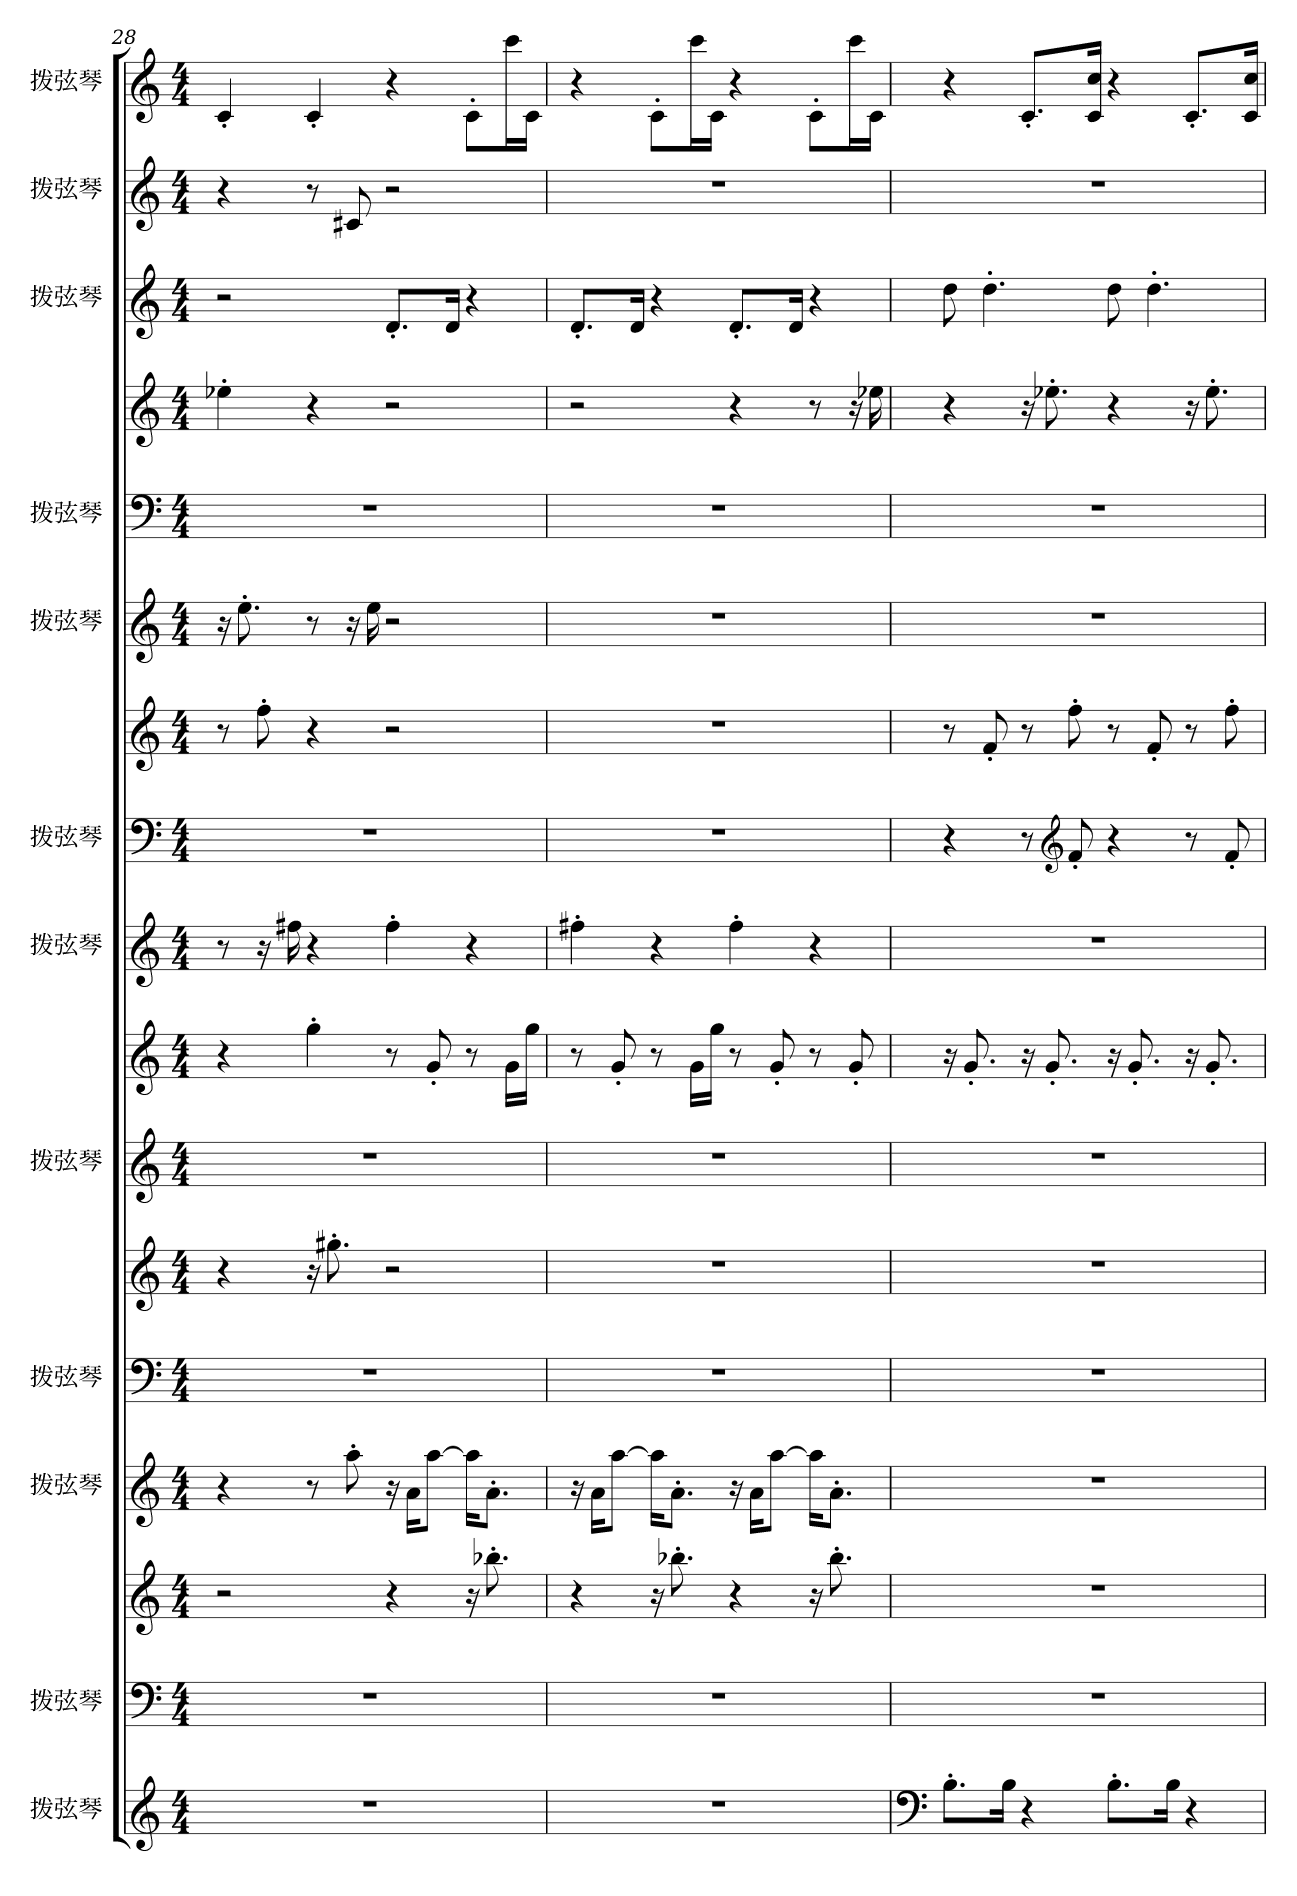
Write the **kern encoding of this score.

**kern	**kern	**kern	**kern	**kern	**kern	**kern	**kern	**kern	**kern	**kern	**kern	**kern	**kern	**kern	**kern	**kern
*part12	*part11	*part11	*part10	*part9	*part9	*part8	*part8	*part7	*part6	*part6	*part5	*part4	*part4	*part3	*part2	*part1
*staff17	*staff16	*staff15	*staff14	*staff13	*staff12	*staff11	*staff10	*staff9	*staff8	*staff7	*staff6	*staff5	*staff4	*staff3	*staff2	*staff1
*I"拨弦琴	*I"拨弦琴	*	*I"拨弦琴	*I"拨弦琴	*	*I"拨弦琴	*	*I"拨弦琴	*I"拨弦琴	*	*I"拨弦琴	*I"拨弦琴	*	*I"拨弦琴	*I"拨弦琴	*I"拨弦琴
*clefG2	*clefF4	*clefG2	*clefG2	*clefF4	*clefG2	*clefG2	*clefG2	*clefG2	*clefF4	*clefG2	*clefG2	*clefF4	*clefG2	*clefG2	*clefG2	*clefG2
*k[]	*k[]	*k[]	*k[]	*k[]	*k[]	*k[]	*k[]	*k[]	*k[]	*k[]	*k[]	*k[]	*k[]	*k[]	*k[]	*k[]
*M4/4	*M4/4	*M4/4	*M4/4	*M4/4	*M4/4	*M4/4	*M4/4	*M4/4	*M4/4	*M4/4	*M4/4	*M4/4	*M4/4	*M4/4	*M4/4	*M4/4
=28	=28	=28	=28	=28	=28	=28	=28	=28	=28	=28	=28	=28	=28	=28	=28	=28
1r	1r	2r	4r	1r	4r	1r	4r	8r	1r	8r	16r	1r	4ee-X'\	2r	4r	4c'/
.	.	.	.	.	.	.	.	.	.	.	8.ee'\	.	.	.	.	.
.	.	.	.	.	.	.	.	16r	.	8ff'\	.	.	.	.	.	.
.	.	.	.	.	.	.	.	16ff#X\	.	.	.	.	.	.	.	.
.	.	.	8r	.	16r	.	4gg'\	4r	.	4r	8r	.	4r	.	8r	4c'/
.	.	.	.	.	8.gg#X'\	.	.	.	.	.	.	.	.	.	.	.
.	.	.	8aa'\	.	.	.	.	.	.	.	16r	.	.	.	8c#X/	.
.	.	.	.	.	.	.	.	.	.	.	16ee\	.	.	.	.	.
.	.	4r	16r	.	2r	.	8r	4ff#'\	.	2r	2r	.	2r	8.d'/L	2r	4r
.	.	.	16a\KL	.	.	.	.	.	.	.	.	.	.	.	.	.
.	.	.	[8aa\J	.	.	.	8g'/	.	.	.	.	.	.	.	.	.
.	.	.	.	.	.	.	.	.	.	.	.	.	.	16d/Jk	.	.
.	.	16r	16aa\KL]	.	.	.	8r	4r	.	.	.	.	.	4r	.	8c'\L
.	.	8.bb-X'\	8.a'\J	.	.	.	.	.	.	.	.	.	.	.	.	.
.	.	.	.	.	.	.	16g\LL	.	.	.	.	.	.	.	.	16ccc\L
.	.	.	.	.	.	.	16gg\JJ	.	.	.	.	.	.	.	.	16c\JJ
!!LO:PB:g=z
=29	=29	=29	=29	=29	=29	=29	=29	=29	=29	=29	=29	=29	=29	=29	=29	=29
1r	1r	4r	16r	1r	1r	1r	8r	4ff#X'\	1r	1r	1r	1r	2r	8.d'/L	1r	4r
.	.	.	16a\KL	.	.	.	.	.	.	.	.	.	.	.	.	.
.	.	.	[8aa\J	.	.	.	8g'/	.	.	.	.	.	.	.	.	.
.	.	.	.	.	.	.	.	.	.	.	.	.	.	16d/Jk	.	.
.	.	16r	16aa\KL]	.	.	.	8r	4r	.	.	.	.	.	4r	.	8c'\L
.	.	8.bb-X'\	8.a'\J	.	.	.	.	.	.	.	.	.	.	.	.	.
.	.	.	.	.	.	.	16g\LL	.	.	.	.	.	.	.	.	16ccc\L
.	.	.	.	.	.	.	16gg\JJ	.	.	.	.	.	.	.	.	16c\JJ
.	.	4r	16r	.	.	.	8r	4ff#'\	.	.	.	.	4r	8.d'/L	.	4r
.	.	.	16a\KL	.	.	.	.	.	.	.	.	.	.	.	.	.
.	.	.	[8aa\J	.	.	.	8g'/	.	.	.	.	.	.	.	.	.
.	.	.	.	.	.	.	.	.	.	.	.	.	.	16d/Jk	.	.
.	.	16r	16aa\KL]	.	.	.	8r	4r	.	.	.	.	8r	4r	.	8c'\L
.	.	8.bb-'\	8.a'\J	.	.	.	.	.	.	.	.	.	.	.	.	.
.	.	.	.	.	.	.	8g'/	.	.	.	.	.	16r	.	.	16ccc\L
.	.	.	.	.	.	.	.	.	.	.	.	.	16ee-X\	.	.	16c\JJ
=30	=30	=30	=30	=30	=30	=30	=30	=30	=30	=30	=30	=30	=30	=30	=30	=30
*clefF4	*	*	*	*	*	*	*	*	*	*	*	*	*	*	*	*
8.B'\L	1r	1r	1r	1r	1r	1r	16r	1r	4r	8r	1r	1r	4r	8dd\	1r	4r
.	.	.	.	.	.	.	8.g'/	.	.	.	.	.	.	.	.	.
.	.	.	.	.	.	.	.	.	.	8f'/	.	.	.	4.dd'\	.	.
16B\Jk	.	.	.	.	.	.	.	.	.	.	.	.	.	.	.	.
4r	.	.	.	.	.	.	16r	.	8r	8r	.	.	16r	.	.	8.c'/L
.	.	.	.	.	.	.	8.g'/	.	.	.	.	.	8.ee-X'\	.	.	.
*	*	*	*	*	*	*	*	*	*clefG2	*	*	*	*	*	*	*
.	.	.	.	.	.	.	.	.	8f'/	8ff'\	.	.	.	.	.	.
.	.	.	.	.	.	.	.	.	.	.	.	.	.	.	.	16c/ 16cc/Jk
8.B'\L	.	.	.	.	.	.	16r	.	4r	8r	.	.	4r	8dd\	.	4r
.	.	.	.	.	.	.	8.g'/	.	.	.	.	.	.	.	.	.
.	.	.	.	.	.	.	.	.	.	8f'/	.	.	.	4.dd'\	.	.
16B\Jk	.	.	.	.	.	.	.	.	.	.	.	.	.	.	.	.
4r	.	.	.	.	.	.	16r	.	8r	8r	.	.	16r	.	.	8.c'/L
.	.	.	.	.	.	.	8.g'/	.	.	.	.	.	8.ee-'\	.	.	.
.	.	.	.	.	.	.	.	.	8f'/	8ff'\	.	.	.	.	.	.
.	.	.	.	.	.	.	.	.	.	.	.	.	.	.	.	16c/ 16cc/Jk
=	=	=	=	=	=	=	=	=	=	=	=	=	=	=	=	=
*-	*-	*-	*-	*-	*-	*-	*-	*-	*-	*-	*-	*-	*-	*-	*-	*-
